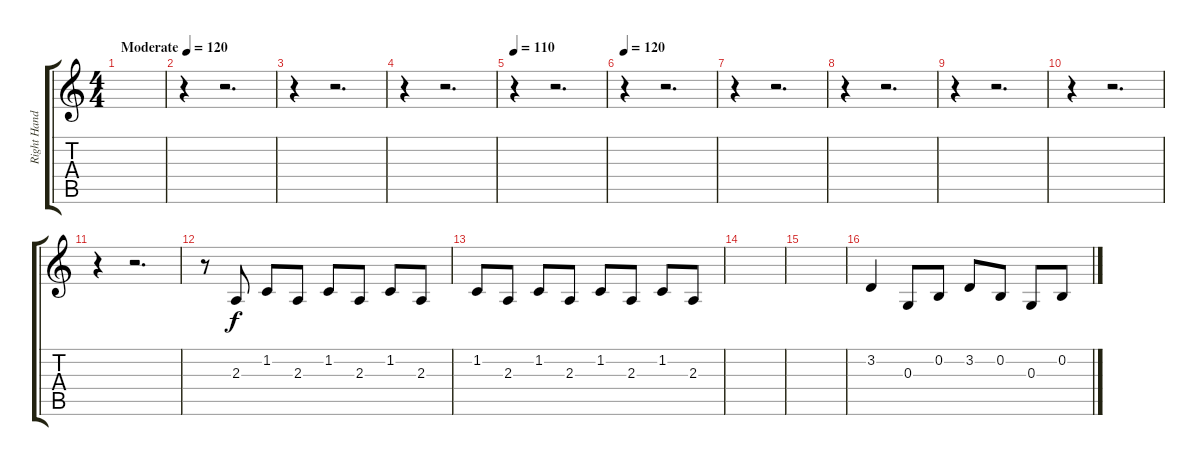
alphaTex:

\track ("Right Hand - G Major - 2nd part" "Right Hand") {instrument violin}
\staff {score tabs}
\tuning (E4 B3 G3 D3 A2 E2) {hide}
\ts (4 4)
\tempo (120 "Moderate")
\clef g2
\ks c
|
r.4 r.2{d} |
r.4 r.2{d} |
r.4 r.2{d} |
\tempo 110
r.4 r.2{d} |
\tempo 120
r.4 r.2{d} |
r.4 r.2{d} |
r.4 r.2{d} |
r.4 r.2{d} |
r.4 r.2{d} |
r.4 r.2{d} |
r.8 2.3.8 1.2.8 2.3.8 1.2.8 2.3.8 1.2.8 2.3.8 |
1.2.8 2.3.8 1.2.8 2.3.8 1.2.8 2.3.8 1.2.8 2.3.8 |
|
|
3.2.4 0.3.8 0.2.8 3.2.8 0.2.8 0.3.8 0.2.8
